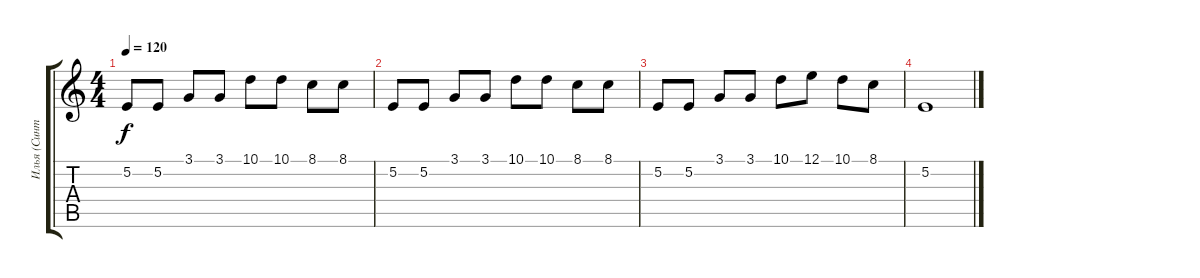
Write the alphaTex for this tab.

\track ("Илья (Синтезатор)" "Илья (Синт") {instrument stringensemble1}
\staff {score tabs}
\tuning (E4 B3 G3 D3 A2 E2) {hide}
\ts (4 4)
\tempo 120
\clef g2
\ks c
5.2.8{dy f} 5.2.8 3.1.8 3.1.8 10.1.8 10.1.8 8.1.8 8.1.8 |
5.2.8 5.2.8 3.1.8 3.1.8 10.1.8 10.1.8 8.1.8 8.1.8 |
5.2.8 5.2.8 3.1.8 3.1.8 10.1.8 12.1.8 10.1.8 8.1.8 |
5.2.1
